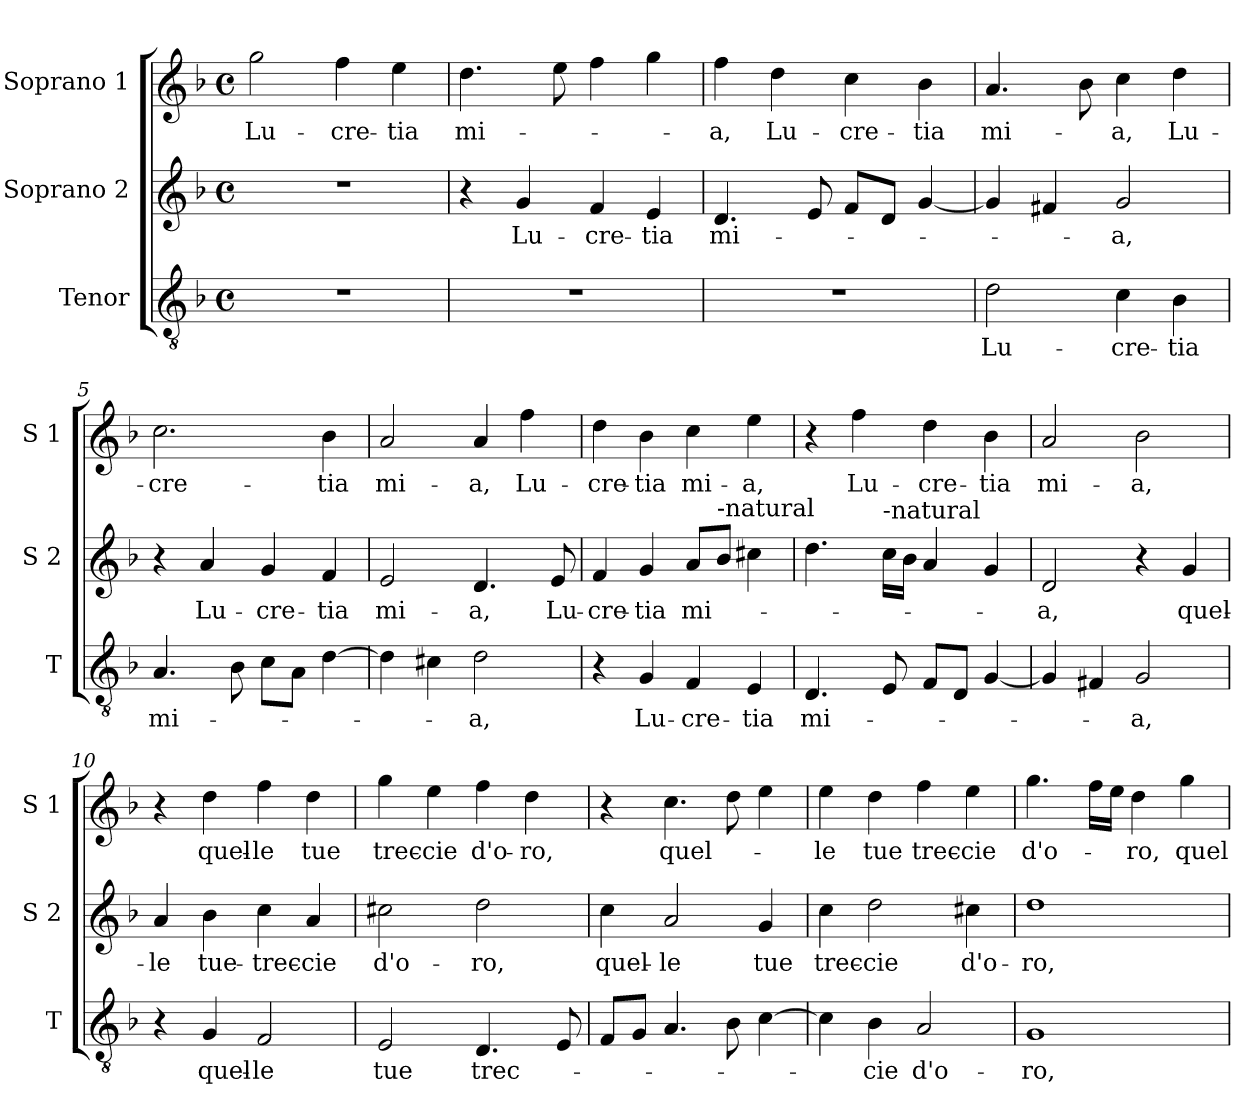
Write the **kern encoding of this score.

**kern	**text	**kern	**text	**kern	**text
*part3	*part3	*part2	*part2	*part1	*part1
*staff3	*staff3	*staff2	*staff2	*staff1	*staff1
*I"Tenor	*	*I"Soprano 2	*	*I"Soprano 1	*
*I'T	*	*I'S 2	*	*I'S 1	*
*clefGv2	*	*clefG2	*	*clefG2	*
*k[b-]	*	*k[b-]	*	*k[b-]	*
*F:	*	*F:	*	*F:	*
*M4/4	*	*M4/4	*	*M4/4	*
*met(c)	*	*met(c)	*	*met(c)	*
=1	=1	=1	=1	=1	=1
!	!	!	!	!	!LO:LY:b
1r	.	1r	.	2gg\	Lu-
!	!	!	!	!	!LO:LY:b
.	.	.	.	4ff\	-cre-
!	!	!	!	!	!LO:LY:b
.	.	.	.	4ee\	-tia
=2	=2	=2	=2	=2	=2
!	!	!	!	!	!LO:LY:b
1r	.	4r	.	4.dd\	mi-
!	!	!	!LO:LY:b	!	!
.	.	4g/	Lu-	.	.
.	.	.	.	8ee\	.
!	!	!	!LO:LY:b	!	!
.	.	4f/	-cre-	4ff\	.
!	!	!	!LO:LY:b	!	!
.	.	4e/	-tia	4gg\	.
=3	=3	=3	=3	=3	=3
!	!	!	!LO:LY:b	!	!LO:LY:b
1r	.	4.d/	mi-	4ff\	-a,
!	!	!	!	!	!LO:LY:b
.	.	.	.	4dd\	Lu-
.	.	8e/	.	.	.
!	!	!	!	!	!LO:LY:b
.	.	8f/L	.	4cc\	-cre-
.	.	8d/J	.	.	.
!	!	!	!	!	!LO:LY:b
.	.	[4g/	.	4b-\	-tia
=4	=4	=4	=4	=4	=4
!	!LO:LY:b	!	!	!	!LO:LY:b
2d\	Lu-	4g/]	.	4.a/	mi-
.	.	4f#X/	.	.	.
.	.	.	.	8b-\	.
!	!LO:LY:b	!	!LO:LY:b	!	!LO:LY:b
4c\	-cre-	2g/	-a,	4cc\	-a,
!	!LO:LY:b	!	!	!	!LO:LY:b
4B-\	-tia	.	.	4dd\	Lu-
=5	=5	=5	=5	=5	=5
!	!LO:LY:b	!	!	!	!LO:LY:b
4.A/	mi-	4r	.	2.cc\	-cre-
!	!	!	!LO:LY:b	!	!
.	.	4a/	Lu-	.	.
8B-\	.	.	.	.	.
!	!	!	!LO:LY:b	!	!
8c\L	.	4g/	-cre-	.	.
8A\J	.	.	.	.	.
!	!	!	!LO:LY:b	!	!LO:LY:b
[4d\	.	4f/	-tia	4b-\	-tia
!!LO:LB:g=z
=6	=6	=6	=6	=6	=6
!	!	!	!LO:LY:b	!	!LO:LY:b
4d\]	.	2e/	mi-	2a/	mi-
4c#X\	.	.	.	.	.
!	!LO:LY:b	!	!LO:LY:b	!	!LO:LY:b
2d\	-a,	4.d/	-a,	4a/	-a,
!	!	!	!	!	!LO:LY:b
.	.	.	.	4ff\	Lu-
!	!	!	!LO:LY:b	!	!
.	.	8e/	Lu-	.	.
=7	=7	=7	=7	=7	=7
!	!	!	!LO:LY:b	!	!LO:LY:b
4r	.	4f/	-cre-	4dd\	-cre-
!	!LO:LY:b	!	!LO:LY:b	!	!LO:LY:b
4G/	Lu-	4g/	-tia	4b-\	-tia
!	!LO:LY:b	!	!LO:LY:b	!	!LO:LY:b
4F/	-cre-	8a/L	mi-	4cc\	mi-
!	!	!LO:TX:a:t=-natural	!	!	!
.	.	8b-/J	.	.	.
!	!LO:LY:b	!	!	!	!LO:LY:b
4E/	-tia	4cc#X\	.	4ee\	-a,
=8	=8	=8	=8	=8	=8
!	!LO:LY:b	!	!	!	!
4.D/	mi-	4.dd\	.	4r	.
!	!	!	!	!	!LO:LY:b
.	.	.	.	4ff\	Lu-
!	!	!LO:TX:a:t=-natural	!	!	!
8E/	.	16cc\LL	.	.	.
.	.	16b-\JJ	.	.	.
!	!	!	!	!	!LO:LY:b
8F/L	.	4a/	.	4dd\	-cre-
8D/J	.	.	.	.	.
!	!	!	!	!	!LO:LY:b
[4G/	.	4g/	.	4b-\	-tia
=9	=9	=9	=9	=9	=9
!	!	!	!LO:LY:b	!	!LO:LY:b
4G/]	.	2d/	-a,	2a/	mi-
4F#X/	.	.	.	.	.
!	!LO:LY:b	!	!	!	!LO:LY:b
2G/	-a,	4r	.	2b-\	-a,
!	!	!	!LO:LY:b	!	!
.	.	4g/	quel-	.	.
=10	=10	=10	=10	=10	=10
!	!	!	!LO:LY:b	!	!
4r	.	4a/	-le	4r	.
!	!LO:LY:b	!	!LO:LY:b	!	!LO:LY:b
4G/	quel-	4b-\	tue-	4dd\	quel-
!	!LO:LY:b	!	!LO:LY:b	!	!LO:LY:b
2F/	-le	4cc\	-trec-	4ff\	-le
!	!	!	!LO:LY:b	!	!LO:LY:b
.	.	4a/	-cie	4dd\	tue
!!LO:LB:g=z
=11	=11	=11	=11	=11	=11
!	!LO:LY:b	!	!LO:LY:b	!	!LO:LY:b
2E/	tue	2cc#X\	d'o-	4gg\	trec-
!	!	!	!	!	!LO:LY:b
.	.	.	.	4ee\	-cie
!	!LO:LY:b	!	!LO:LY:b	!	!LO:LY:b
4.D/	trec-	2dd\	-ro,	4ff\	d'o-
!	!	!	!	!	!LO:LY:b
.	.	.	.	4dd\	-ro,
8E/	.	.	.	.	.
=12	=12	=12	=12	=12	=12
!	!	!	!LO:LY:b	!	!
8F/L	.	4cc\	quel-	4r	.
8G/J	.	.	.	.	.
!	!	!	!LO:LY:b	!	!LO:LY:b
4.A/	.	2a/	-le	4.cc\	quel-
8B-\	.	.	.	8dd\	.
!	!	!	!LO:LY:b	!	!
[4c\	.	4g/	tue	4ee\	.
=13	=13	=13	=13	=13	=13
!	!	!	!LO:LY:b	!	!LO:LY:b
4c\]	.	4cc\	trec-	4ee\	-le
!	!LO:LY:b	!	!LO:LY:b	!	!LO:LY:b
4B-\	-cie	2dd\	-cie	4dd\	tue
!	!LO:LY:b	!	!	!	!LO:LY:b
2A/	d'o-	.	.	4ff\	trec-
!	!	!	!LO:LY:b	!	!LO:LY:b
.	.	4cc#X\	d'o-	4ee\	-cie
=14	=14	=14	=14	=14	=14
!	!LO:LY:b	!	!LO:LY:b	!	!LO:LY:b
1G	-ro,	1dd	-ro,	4.gg\	d'o-
.	.	.	.	16ff\LL	.
.	.	.	.	16ee\JJ	.
!	!	!	!	!	!LO:LY:b
.	.	.	.	4dd\	-ro,
!	!	!	!	!	!LO:LY:b
.	.	.	.	4gg\	quel-
=	=	=	=	=	=
*-	*-	*-	*-	*-	*-
